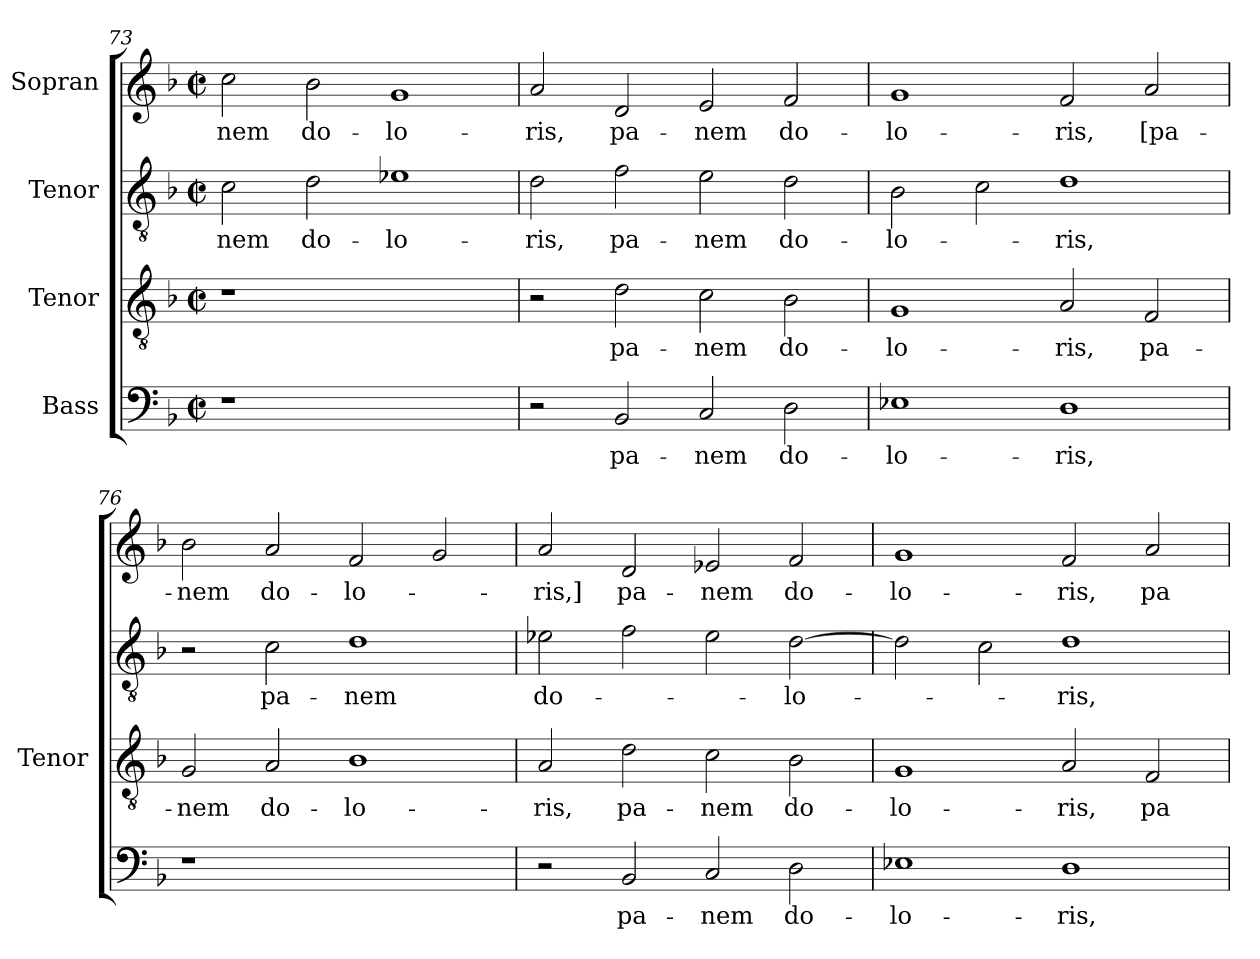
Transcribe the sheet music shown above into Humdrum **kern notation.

**kern	**text	**kern	**text	**kern	**text	**kern	**text
*part4	*part4	*part3	*part3	*part2	*part2	*part1	*part1
*staff4	*staff4	*staff3	*staff3	*staff2	*staff2	*staff1	*staff1
*I"Bass	*	*I"Tenor	*	*I"Tenor	*	*I"Sopran	*
*	*	*I'Tenor	*	*	*	*	*
*clefF4	*	*clefGv2	*	*clefGv2	*	*clefG2	*
*	*	*ITrd7c12	*	*ITrd7c12	*	*	*
*k[b-]	*	*k[b-]	*	*k[b-]	*	*k[b-]	*
*F:	*	*F:	*	*F:	*	*F:	*
*M2/2	*	*M2/2	*	*M2/2	*	*M2/2	*
*met(c|)	*	*met(c|)	*	*met(c|)	*	*met(c|)	*
=73	=73	=73	=73	=73	=73	=73	=73
!LO:N:vis=1	!	!LO:N:vis=1	!	!	!	!	!
!	!	!	!	!	!LO:LY:b:color=#000000	!	!
!	!	!	!	!	!	!	!LO:LY:b:color=#000000
1r	.	1r	.	2Ci\	-nem	2cci\	-nem
!	!	!	!	!	!LO:LY:b:color=#000000	!	!
!	!	!	!	!	!	!	!LO:LY:b:color=#000000
.	.	.	.	2Di\	do-	2b-i\	do-
!	!	!	!	!	!LO:LY:b:color=#000000	!	!
!	!	!	!	!	!	!	!LO:LY:b:color=#000000
1ryy	.	1ryy	.	1E-Xi	-lo-	1gi	-lo-
=74	=74	=74	=74	=74	=74	=74	=74
!	!	!	!	!	!LO:LY:b:color=#000000	!	!
!	!	!	!	!	!	!	!LO:LY:b:color=#000000
2r	.	2r	.	2Di\	-ris,	2ai/	-ris,
!	!LO:LY:b:color=#000000	!	!	!	!	!	!
!	!	!	!LO:LY:b:color=#000000	!	!	!	!
!	!	!	!	!	!LO:LY:b:color=#000000	!	!
!	!	!	!	!	!	!	!LO:LY:b:color=#000000
2BB-i/	pa-	2Di\	pa-	2Fi\	pa-	2di/	pa-
!	!LO:LY:b:color=#000000	!	!	!	!	!	!
!	!	!	!LO:LY:b:color=#000000	!	!	!	!
!	!	!	!	!	!LO:LY:b:color=#000000	!	!
!	!	!	!	!	!	!	!LO:LY:b:color=#000000
2Ci/	-nem	2Ci\	-nem	2Ei\	-nem	2ei/	-nem
!	!LO:LY:b:color=#000000	!	!	!	!	!	!
!	!	!	!LO:LY:b:color=#000000	!	!	!	!
!	!	!	!	!	!LO:LY:b:color=#000000	!	!
!	!	!	!	!	!	!	!LO:LY:b:color=#000000
2Di\	do-	2BB-i\	do-	2Di\	do-	2fi/	do-
!!LO:LB:g=z
=75	=75	=75	=75	=75	=75	=75	=75
!	!LO:LY:b:color=#000000	!	!	!	!	!	!
!	!	!	!LO:LY:b:color=#000000	!	!	!	!
!	!	!	!	!	!LO:LY:b:color=#000000	!	!
!	!	!	!	!	!	!	!LO:LY:b:color=#000000
1E-Xi	-lo-	1GGi	-lo-	2BB-i\	-lo-	1gi	-lo-
.	.	.	.	2Ci\	.	.	.
!	!LO:LY:b:color=#000000	!	!	!	!	!	!
!	!	!	!LO:LY:b:color=#000000	!	!	!	!
!	!	!	!	!	!LO:LY:b:color=#000000	!	!
!	!	!	!	!	!	!	!LO:LY:b:color=#000000
1Di	-ris,	2AAi/	-ris,	1Di	-ris,	2fi/	-ris,
!	!	!	!LO:LY:b:color=#000000	!	!	!	!
!	!	!	!	!	!	!	!LO:LY:b:color=#000000
.	.	2FFi/	pa-	.	.	2ai/	[pa-
=76	=76	=76	=76	=76	=76	=76	=76
!LO:N:vis=1	!	!	!	!	!	!	!
!	!	!	!LO:LY:b:color=#000000	!	!	!	!
!	!	!	!	!	!	!	!LO:LY:b:color=#000000
1r	.	2GGi/	-nem	2r	.	2b-i\	-nem
!	!	!	!LO:LY:b:color=#000000	!	!	!	!
!	!	!	!	!	!LO:LY:b:color=#000000	!	!
!	!	!	!	!	!	!	!LO:LY:b:color=#000000
.	.	2AAi/	do-	2Ci\	pa-	2ai/	do-
!	!	!	!LO:LY:b:color=#000000	!	!	!	!
!	!	!	!	!	!LO:LY:b:color=#000000	!	!
!	!	!	!	!	!	!	!LO:LY:b:color=#000000
1ryy	.	1BB-i	-lo-	1Di	-nem	2fi/	-lo-
.	.	.	.	.	.	2gi/	.
=77	=77	=77	=77	=77	=77	=77	=77
!	!	!	!LO:LY:b:color=#000000	!	!	!	!
!	!	!	!	!	!LO:LY:b:color=#000000	!	!
!	!	!	!	!	!	!	!LO:LY:b:color=#000000
2r	.	2AAi/	-ris,	2E-Xi\	do-	2ai/	-ris,]
!	!LO:LY:b:color=#000000	!	!	!	!	!	!
!	!	!	!LO:LY:b:color=#000000	!	!	!	!
!	!	!	!	!	!	!	!LO:LY:b:color=#000000
2BB-i/	pa-	2Di\	pa-	2Fi\	.	2di/	pa-
!	!LO:LY:b:color=#000000	!	!	!	!	!	!
!	!	!	!LO:LY:b:color=#000000	!	!	!	!
!	!	!	!	!	!	!	!LO:LY:b:color=#000000
2Ci/	-nem	2Ci\	-nem	2E-i\	.	2e-Xi/	-nem
!	!LO:LY:b:color=#000000	!	!	!	!	!	!
!	!	!	!LO:LY:b:color=#000000	!	!	!	!
!	!	!	!	!	!LO:LY:b:color=#000000	!	!
!	!	!	!	!	!	!	!LO:LY:b:color=#000000
2Di\	do-	2BB-i\	do-	[>2Di\	-lo-	2fi/	do-
=78	=78	=78	=78	=78	=78	=78	=78
!	!LO:LY:b:color=#000000	!	!	!	!	!	!
!	!	!	!LO:LY:b:color=#000000	!	!	!	!
!	!	!	!	!	!	!	!LO:LY:b:color=#000000
1E-Xi	-lo-	1GGi	-lo-	2Di\]	.	1gi	-lo-
.	.	.	.	2Ci\	.	.	.
!	!LO:LY:b:color=#000000	!	!	!	!	!	!
!	!	!	!LO:LY:b:color=#000000	!	!	!	!
!	!	!	!	!	!LO:LY:b:color=#000000	!	!
!	!	!	!	!	!	!	!LO:LY:b:color=#000000
1Di	-ris,	2AAi/	-ris,	1Di	-ris,	2fi/	-ris,
!	!	!	!LO:LY:b:color=#000000	!	!	!	!
!	!	!	!	!	!	!	!LO:LY:b:color=#000000
.	.	2FFi/	pa-	.	.	2ai/	pa-
=	=	=	=	=	=	=	=
*-	*-	*-	*-	*-	*-	*-	*-
